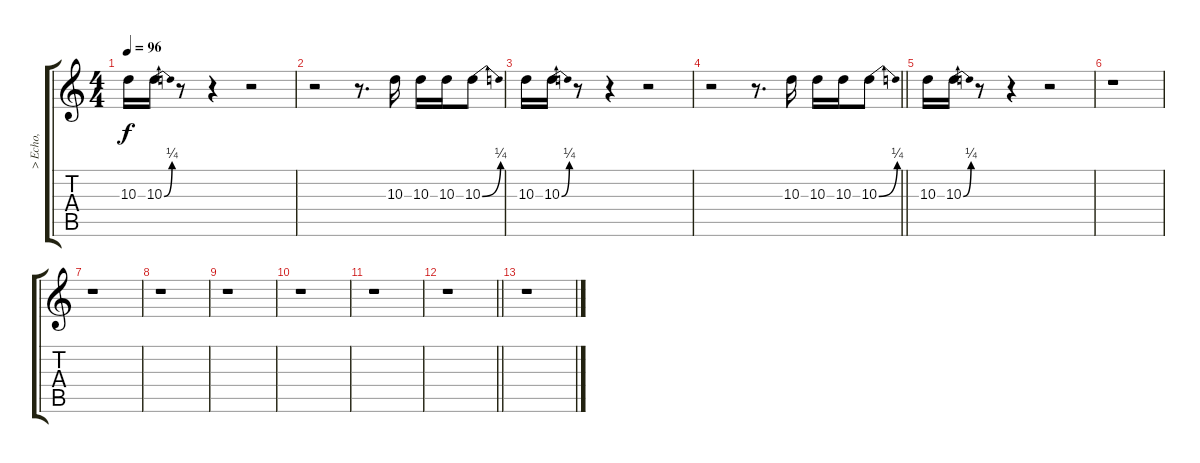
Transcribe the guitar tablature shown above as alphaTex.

\track ("  > Echo, 0.75b" "  > Echo, ") {instrument overdrivenguitar}
\staff {score tabs}
\tuning (Db4 Ab3 E3 B2 Gb2 B1) {hide}
\ts (4 4)
\tempo 96
\clef g2
\ks c
10.3.16{dy f} 10.3{be (bend 0 0 60 1)}.16 r.8 r.4 r.2 |
r.2 r.8{d} 10.3.16 10.3.16 10.3.16 10.3{be (bend 0 0 60 1)}.8 |
10.3.16 10.3{be (bend 0 0 60 1)}.16 r.8 r.4 r.2 |
\barLineRight lightlight
r.2 r.8{d} 10.3.16 10.3.16 10.3.16 10.3{be (bend 0 0 60 1)}.8 |
10.3.16 10.3{be (bend 0 0 60 1)}.16 r.8 r.4 r.2 |
r.1 |
r.1 |
r.1 |
r.1 |
r.1 |
r.1 |
\barLineRight lightlight
r.1 |
r.1
